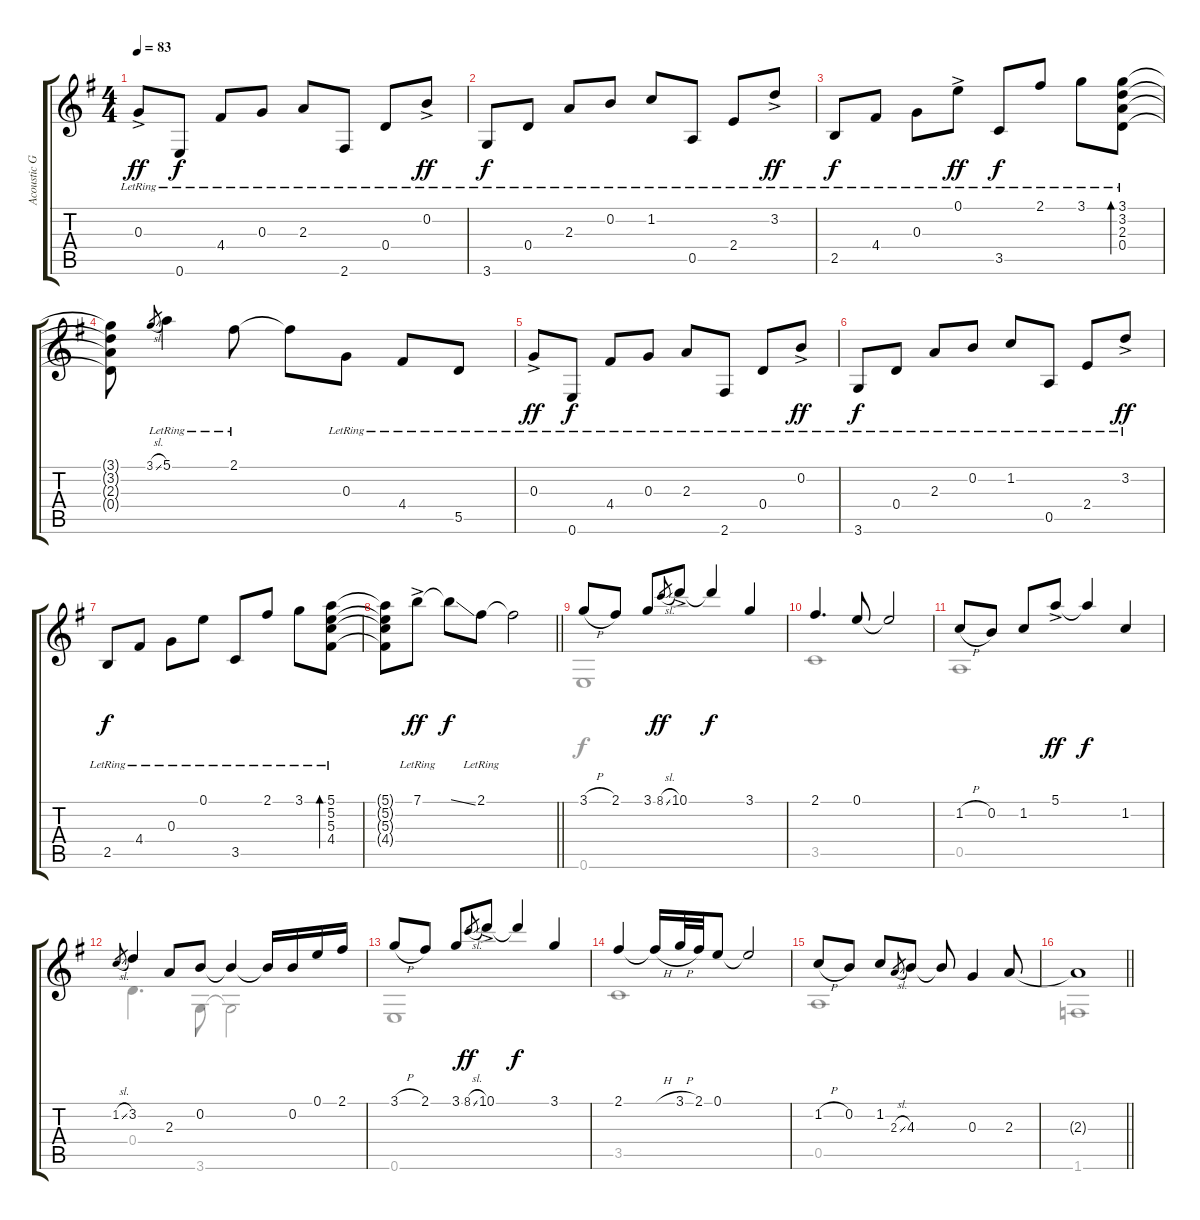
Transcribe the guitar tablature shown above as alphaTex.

\track ("Acoustic Guitar" "Acoustic G") {instrument acousticguitarsteel}
\staff {score tabs}
\tuning (E4 B3 G3 D3 A2 E2) {hide}
\voice
\ts (4 4)
\tempo 83
\clef g2
\ks g
0.3{ac lr}.8{dy ff} 0.6{lr}.8{dy f} 4.4{lr}.8 0.3{lr}.8 2.3{lr}.8 2.6{lr}.8 0.4{lr}.8 0.2{ac lr}.8{dy ff} |
3.6{lr}.8{dy f} 0.4{lr}.8 2.3{lr}.8 0.2{lr}.8 1.2{lr}.8 0.5{lr}.8 2.4{lr}.8 3.2{ac lr}.8{dy ff} |
2.5{lr}.8{dy f} 4.4{lr}.8 0.3{lr}.8 0.1{ac lr}.8{dy ff} 3.5{lr}.8{dy f} 2.1{lr}.8 3.1{lr}.8 (3.1{lr} 3.2{lr} 2.3{lr} 0.4{lr}).8{bd 30} |
(3.1{t} 3.2{t} 2.3{t} 0.4{t}).8 3.1{sl}.8{gr} 5.1{lr}.4 2.1{lr}.8 2.1{t}.8 0.3{lr}.8 4.4{lr}.8 5.5{lr}.8 |
0.3{ac lr}.8{dy ff} 0.6{lr}.8{dy f} 4.4{lr}.8 0.3{lr}.8 2.3{lr}.8 2.6{lr}.8 0.4{lr}.8 0.2{ac lr}.8{dy ff} |
3.6{lr}.8{dy f} 0.4{lr}.8 2.3{lr}.8 0.2{lr}.8 1.2{lr}.8 0.5{lr}.8 2.4{lr}.8 3.2{ac lr}.8{dy ff} |
2.5{lr}.8{dy f} 4.4{lr}.8 0.3{lr}.8 0.1{lr}.8 3.5{lr}.8 2.1{lr}.8 3.1{lr}.8 (5.1{lr} 5.2{lr} 5.3{lr} 4.4{lr}).8{bd 30} |
\barLineRight lightlight
(5.1{t} 5.2{t} 5.3{t} 4.4{t}).8 7.1{ac lr}.8{dy ff} 7.1{ss t}.8{dy f} 2.1{lr}.8 2.1{t}.2 |
3.1{h}.8 2.1.8 3.1.8 8.1{sl}.8{gr dy ff} 10.1{ac}.8 10.1{t}.4{dy f} 3.1.4 |
2.1.4{d} 0.1.8 0.1{t}.2 |
1.2{h}.8 0.2.8 1.2.8 5.1{ac}.8{dy ff} 5.1{t}.4{dy f} 1.2.4 |
1.2{sl}.8{gr} 3.2.4 2.3.8 0.2.8 0.2{t}.4 0.2{t}.16 0.2.16 0.1.16 2.1.16 |
3.1{h}.8 2.1.8 3.1.8 8.1{sl}.8{gr dy ff} 10.1{ac}.8 10.1{t}.4{dy f} 3.1.4 |
2.1.4 2.1{h t}.16 3.1{h}.32 2.1.32 0.1.8 0.1{t}.2 |
1.2{h}.8 0.2.8 1.2.8 2.3{sl}.8{gr} 4.3.8 4.3{t}.8 0.3.4 2.3.8 |
\barLineRight lightlight
2.3{t}.1
\voice
\clef g2
\ottava regular
\simile none
\ks g
|
|
|
|
|
|
|
\barLineRight lightlight
|
0.6.1 |
3.5.1 |
0.5.1 |
0.4.4{d} 3.6.8 3.6{t}.2 |
0.6.1 |
3.5.1 |
0.5.1 |
\barLineRight lightlight
1.6.1
